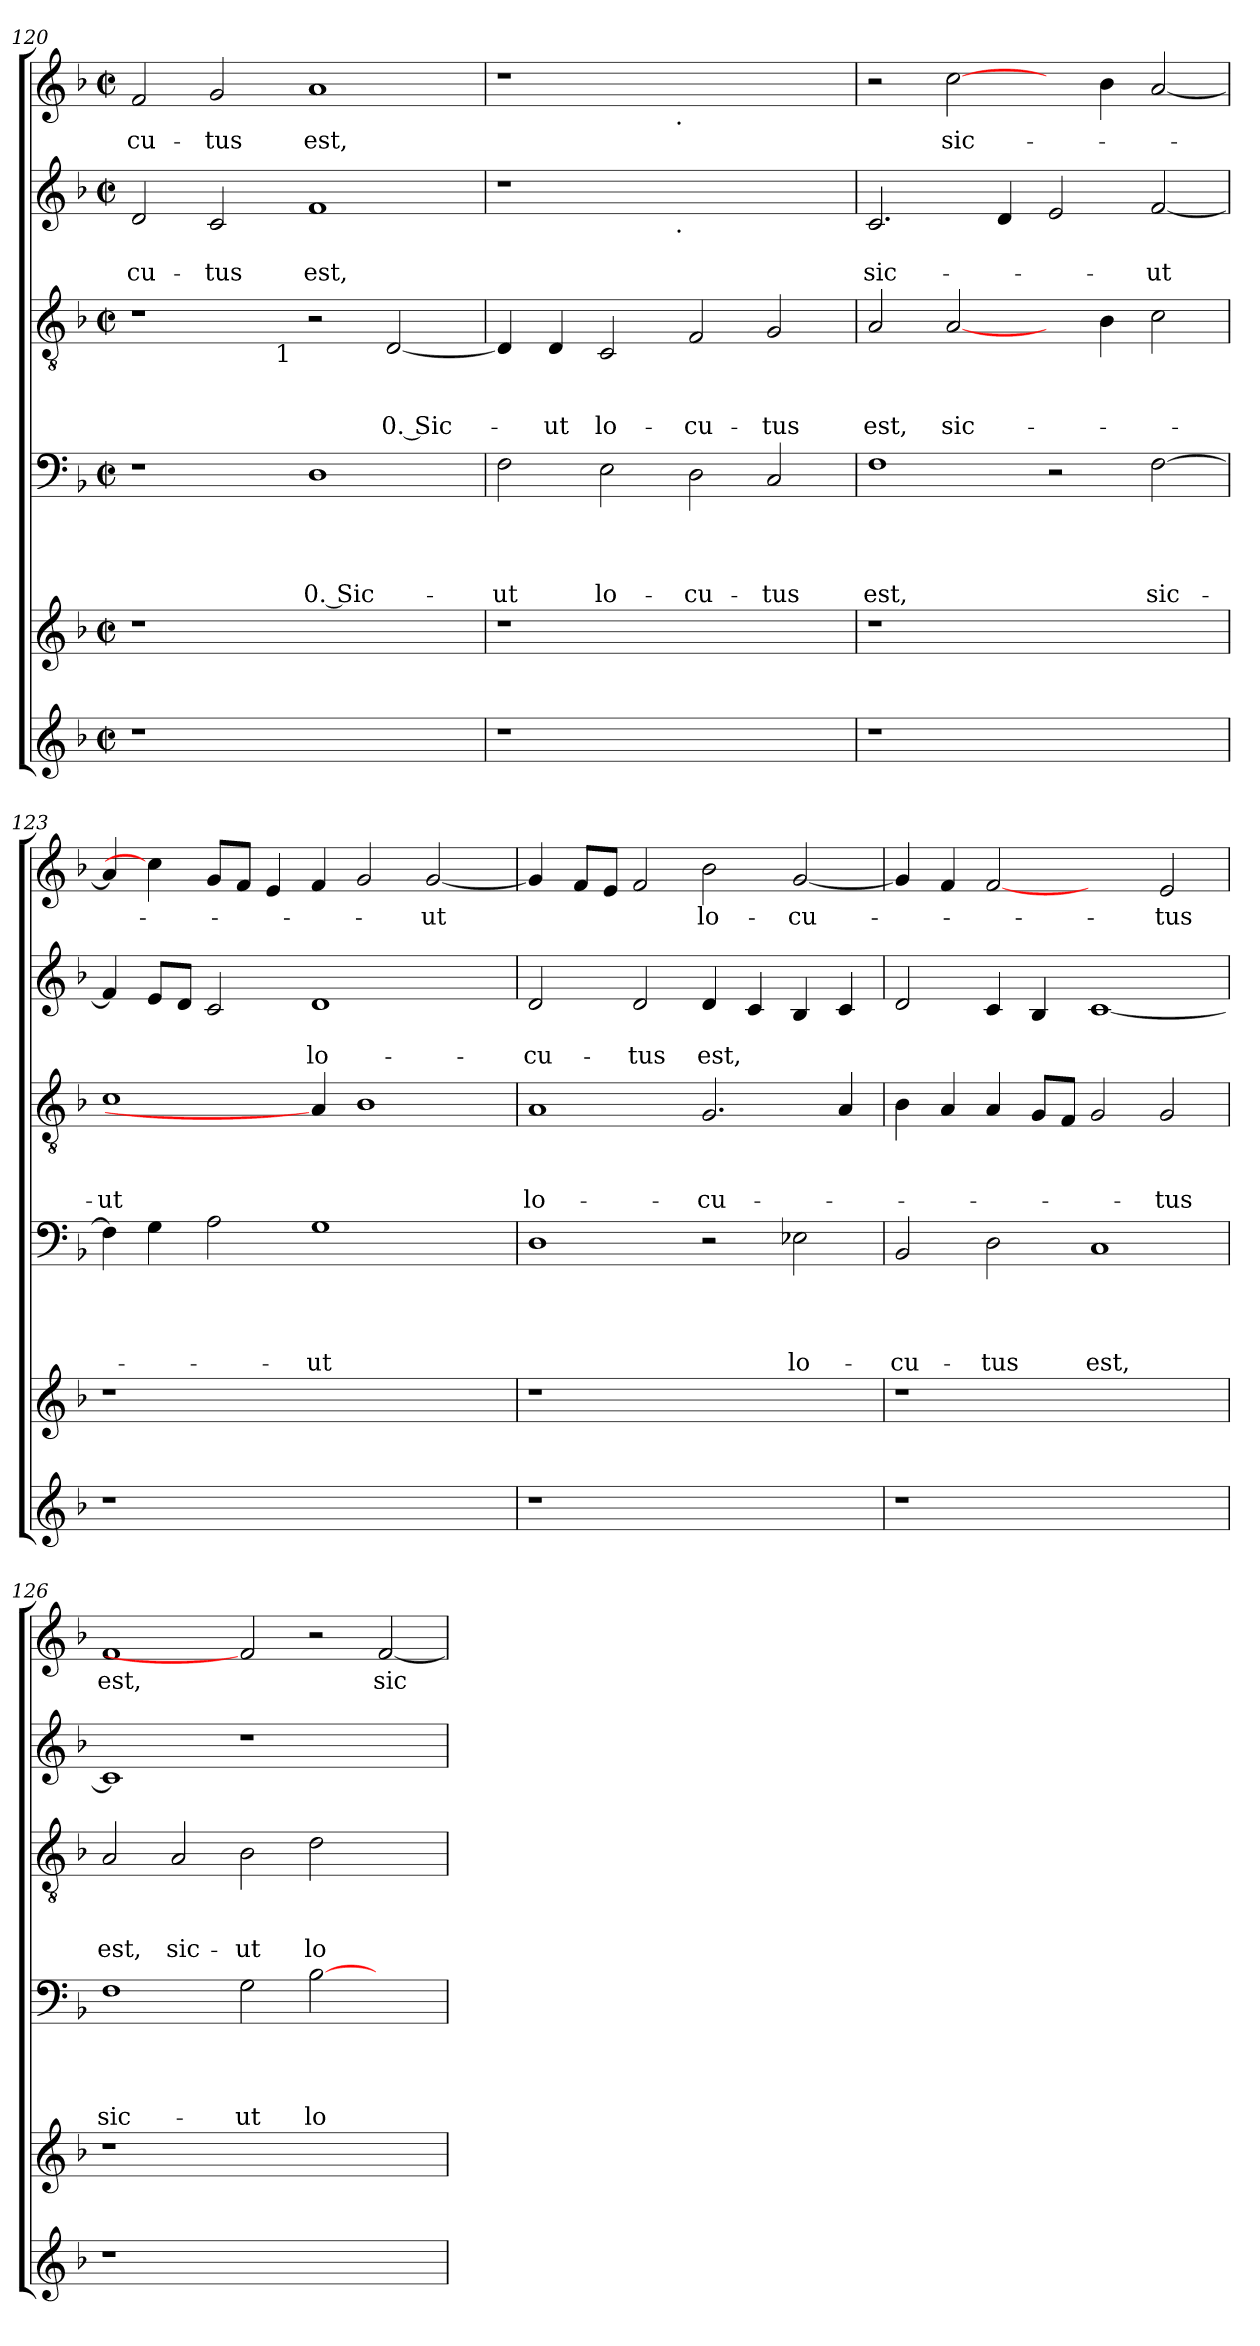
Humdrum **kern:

**kern	**kern	**kern	**text	**text	**text	**text	**kern	**text	**text	**text	**kern	**text	**text	**kern	**text
*part6	*part5	*part4	*part4	*part4	*part4	*part4	*part3	*part3	*part3	*part3	*part2	*part2	*part2	*part1	*part1
*staff6	*staff5	*staff4	*staff4	*staff4	*staff4	*staff4	*staff3	*staff3	*staff3	*staff3	*staff2	*staff2	*staff2	*staff1	*staff1
*clefG2	*clefG2	*clefF4	*	*	*	*	*clefGv2	*	*	*	*clefG2	*	*	*clefG2	*
*k[b-]	*k[b-]	*k[b-]	*	*	*	*	*k[b-]	*	*	*	*k[b-]	*	*	*k[b-]	*
*F:	*F:	*F:	*	*	*	*	*F:	*	*	*	*F:	*	*	*F:	*
*M2/2	*M2/2	*M2/2	*	*	*	*	*M2/2	*	*	*	*M2/2	*	*	*M2/2	*
*met(c|)	*met(c|)	*met(c|)	*	*	*	*	*met(c|)	*	*	*	*met(c|)	*	*	*met(c|)	*
=120	=120	=120	=120	=120	=120	=120	=120	=120	=120	=120	=120	=120	=120	=120	=120
!	!	!	!	!	!	!	!	!	!	!	!	!	!LO:LY:b	!	!LO:LY:b
*	*	*	*	*	*	*	*^	*	*	*	*	*	*	*	*
1r	1r	1r	.	.	.	.	1r	2..ryy	.	.	.	2d/	.	-cu-	2f/	-cu-
!	!	!	!	!	!	!	!	!	!	!	!	!	!	!LO:LY:b:rj	!	!LO:LY:b:rj
.	.	.	.	.	.	.	.	.	.	.	.	2c/	.	-tus	2g/	-tus
!	!	!	!	!	!	!	!	!LO:TX:b:t=1	!	!	!	!	!	!	!	!
.	.	.	.	.	.	.	.	1ryy	.	.	.	.	.	.	.	.
!	!	!	!	!	!	!LO:LY:b:rj	!	!	!	!	!	!	!	!LO:LY:b	!	!LO:LY:b
1ryy	1ryy	1D	.	.	.	0. Sic-	2r	.	.	.	.	1f	.	est,	1a	est,
!	!	!	!	!	!	!	!	!	!	!	!LO:LY:b:rj	!	!	!	!	!
.	.	.	.	.	.	.	[<2D/	.	.	.	0. Sic-	.	.	.	.	.
.	.	.	.	.	.	.	.	8ryy	.	.	.	.	.	.	.	.
=121	=121	=121	=121	=121	=121	=121	=121	=121	=121	=121	=121	=121	=121	=121	=121	=121
!	!	!	!	!	!	!LO:LY:b	!	!	!	!	!	!	!	!	!	!
*	*	*	*	*	*	*	*v	*v	*	*	*	*^	*	*	*^	*
1r	1r	2F\	.	.	.	-ut	4D/]	.	.	.	1r	2ryy	.	.	1r	2ryy	.
!	!	!	!	!	!	!	!	!	!	!LO:LY:b	!	!	!	!	!	!	!
.	.	.	.	.	.	.	4D/	.	.	-ut	.	.	.	.	.	.	.
!	!	!	!	!	!	!LO:LY:b	!	!	!	!LO:LY:b	!	!	!	!	!	!	!
.	.	2E\	.	.	.	lo-	2C/	.	.	lo-	.	4...ryy	.	.	.	4...ryy	.
!	!	!	!	!	!	!	!	!	!	!	!	!	!	!	!	!LO:TX:b:t=.	!
!	!	!	!	!	!	!	!	!	!	!	!	!LO:TX:b:t=.	!	!	!	!	!
.	.	.	.	.	.	.	.	.	.	.	.	1ryy	.	.	.	1ryy	.
!	!	!	!	!	!	!LO:LY:b	!	!	!	!LO:LY:b	!	!	!	!	!	!	!
1ryy	1ryy	2D\	.	.	.	-cu-	2F/	.	.	-cu-	1ryy	.	.	.	1ryy	.	.
!	!	!	!	!	!	!LO:LY:b:rj	!	!	!	!LO:LY:b:rj	!	!	!	!	!	!	!
.	.	2C/	.	.	.	-tus	2G/	.	.	-tus	.	.	.	.	.	.	.
.	.	.	.	.	.	.	.	.	.	.	.	32ryy	.	.	.	32ryy	.
=122	=122	=122	=122	=122	=122	=122	=122	=122	=122	=122	=122	=122	=122	=122	=122	=122	=122
!	!	!	!	!	!	!LO:LY:b	!	!	!	!LO:LY:b	!	!	!	!LO:LY:b	!	!	!
*	*	*	*	*	*	*	*	*	*	*	*v	*v	*	*	*	*	*
*	*	*	*	*	*	*	*	*	*	*	*	*	*	*v	*v	*
1r	1r	1F	.	.	.	est,	2A/	.	.	est,	2.c/	.	sic-	2r	.
!	!	!	!	!	!	!	!	!	!	!LO:LY:b	!	!	!	!	!LO:LY:b
.	.	.	.	.	.	.	[2A/	.	.	sic-	.	.	.	[2cc\	sic-
.	.	.	.	.	.	.	.	.	.	.	4d/	.	.	.	.
1ryy	1ryy	2r	.	.	.	.	4ryy	.	.	.	2e/	.	.	4ryy	.
.	.	.	.	.	.	.	4B-\	.	.	.	.	.	.	4b-\	.
!	!	!	!	!	!	!LO:LY:b	!	!	!	!	!	!	!LO:LY:b	!	!
.	.	[>2F\	.	.	.	sic-	2c\	.	.	.	[<2f/	.	-ut	[<2a/	.
=123	=123	=123	=123	=123	=123	=123	=123	=123	=123	=123	=123	=123	=123	=123	=123
!	!	!	!	!	!	!	!	!	!	!LO:LY:b	!	!	!	!	!
1r	1r	4F\]	.	.	.	.	1c	.	.	-ut	4f/]	.	.	4a/]	.
.	.	4G\	.	.	.	.	.	.	.	.	8e/L	.	.	4cc\]	.
.	.	.	.	.	.	.	.	.	.	.	8d/J	.	.	.	.
.	.	2A\	.	.	.	.	.	.	.	.	2c/	.	.	8g/L	.
.	.	.	.	.	.	.	.	.	.	.	.	.	.	8f/J	.
.	.	.	.	.	.	.	.	.	.	.	.	.	.	4e/	.
!	!	!	!	!	!	!LO:LY:b	!	!	!	!	!	!	!LO:LY:b	!	!
1ryy	1ryy	1G	.	.	.	-ut	4A/]	.	.	.	1d	.	lo-	4f/	.
.	.	.	.	.	.	.	1B-	.	.	.	.	.	.	2g/	.
!	!	!	!	!	!	!	!	!	!	!	!	!	!	!	!LO:LY:b
.	.	.	.	.	.	.	.	.	.	.	.	.	.	[<2g/	-ut
4ryy	4ryy	4ryy	.	.	.	.	.	.	.	.	4ryy	.	.	.	.
=124	=124	=124	=124	=124	=124	=124	=124	=124	=124	=124	=124	=124	=124	=124	=124
!	!	!	!	!	!	!	!	!	!	!LO:LY:b	!	!	!LO:LY:b	!	!
1r	1r	1D	.	.	.	.	1A	.	.	lo-	2d/	.	-cu-	4g/]	.
.	.	.	.	.	.	.	.	.	.	.	.	.	.	8f/L	.
.	.	.	.	.	.	.	.	.	.	.	.	.	.	8e/J	.
!	!	!	!	!	!	!	!	!	!	!	!	!	!LO:LY:b	!	!
.	.	.	.	.	.	.	.	.	.	.	2d/	.	-tus	2f/	.
!	!	!	!	!	!	!	!	!	!	!LO:LY:b	!	!	!LO:LY:b	!	!LO:LY:b
1ryy	1ryy	2r	.	.	.	.	2.G/	.	.	-cu-	4d/	.	est,	2b-\	lo-
.	.	.	.	.	.	.	.	.	.	.	4c/	.	.	.	.
!	!	!	!	!	!	!LO:LY:b	!	!	!	!	!	!	!	!	!LO:LY:b
.	.	2E-X\	.	.	.	lo-	.	.	.	.	4B-/	.	.	[>2g/	-cu-
.	.	.	.	.	.	.	4A/	.	.	.	4c/	.	.	.	.
!!LO:PB:g=z
=125	=125	=125	=125	=125	=125	=125	=125	=125	=125	=125	=125	=125	=125	=125	=125
!	!	!	!	!	!	!LO:LY:b	!	!	!	!	!	!	!	!	!
1r	1r	2BB-/	.	.	.	-cu-	4B-\	.	.	.	2d/	.	.	4g/]	.
.	.	.	.	.	.	.	4A/	.	.	.	.	.	.	4f/	.
!	!	!	!	!	!	!LO:LY:b	!	!	!	!	!	!	!	!	!
.	.	2D\	.	.	.	-tus	4A/	.	.	.	4c/	.	.	[2f	.
.	.	.	.	.	.	.	8G/L	.	.	.	4B-/	.	.	.	.
.	.	.	.	.	.	.	8F/J	.	.	.	.	.	.	.	.
!	!	!	!	!	!	!LO:LY:b	!	!	!	!	!	!	!	!	!
1ryy	1ryy	1C	.	.	.	est,	2G/	.	.	.	[<1c	.	.	2ryy	.
!	!	!	!	!	!	!	!	!	!	!LO:LY:b	!	!	!	!	!LO:LY:b
.	.	.	.	.	.	.	2G/	.	.	-tus	.	.	.	2e/	-tus
=126	=126	=126	=126	=126	=126	=126	=126	=126	=126	=126	=126	=126	=126	=126	=126
!	!	!	!	!	!	!LO:LY:b	!	!	!	!LO:LY:b	!	!	!	!	!LO:LY:b
1r	1r	1F	.	.	.	sic-	2A/	.	.	est,	1c]	.	.	1f	est,
!	!	!	!	!	!	!	!	!	!	!LO:LY:b	!	!	!	!	!
.	.	.	.	.	.	.	2A/	.	.	sic-	.	.	.	.	.
!	!	!	!	!	!	!LO:LY:b	!	!	!	!LO:LY:b	!	!	!	!	!
1.ryy	1.ryy	2G\	.	.	.	-ut	2B-\	.	.	-ut	1r	.	.	2f]	.
!	!	!	!	!	!	!LO:LY:b	!	!	!	!LO:LY:b	!	!	!	!	!
.	.	[>2B-\	.	.	.	lo-	2d\	.	.	lo-	.	.	.	2r	.
!	!	!	!	!	!	!	!	!	!	!	!	!	!	!	!LO:LY:b
.	.	2ryy	.	.	.	.	2ryy	.	.	.	2ryy	.	.	[<2f/	sic-
=	=	=	=	=	=	=	=	=	=	=	=	=	=	=	=
*-	*-	*-	*-	*-	*-	*-	*-	*-	*-	*-	*-	*-	*-	*-	*-
